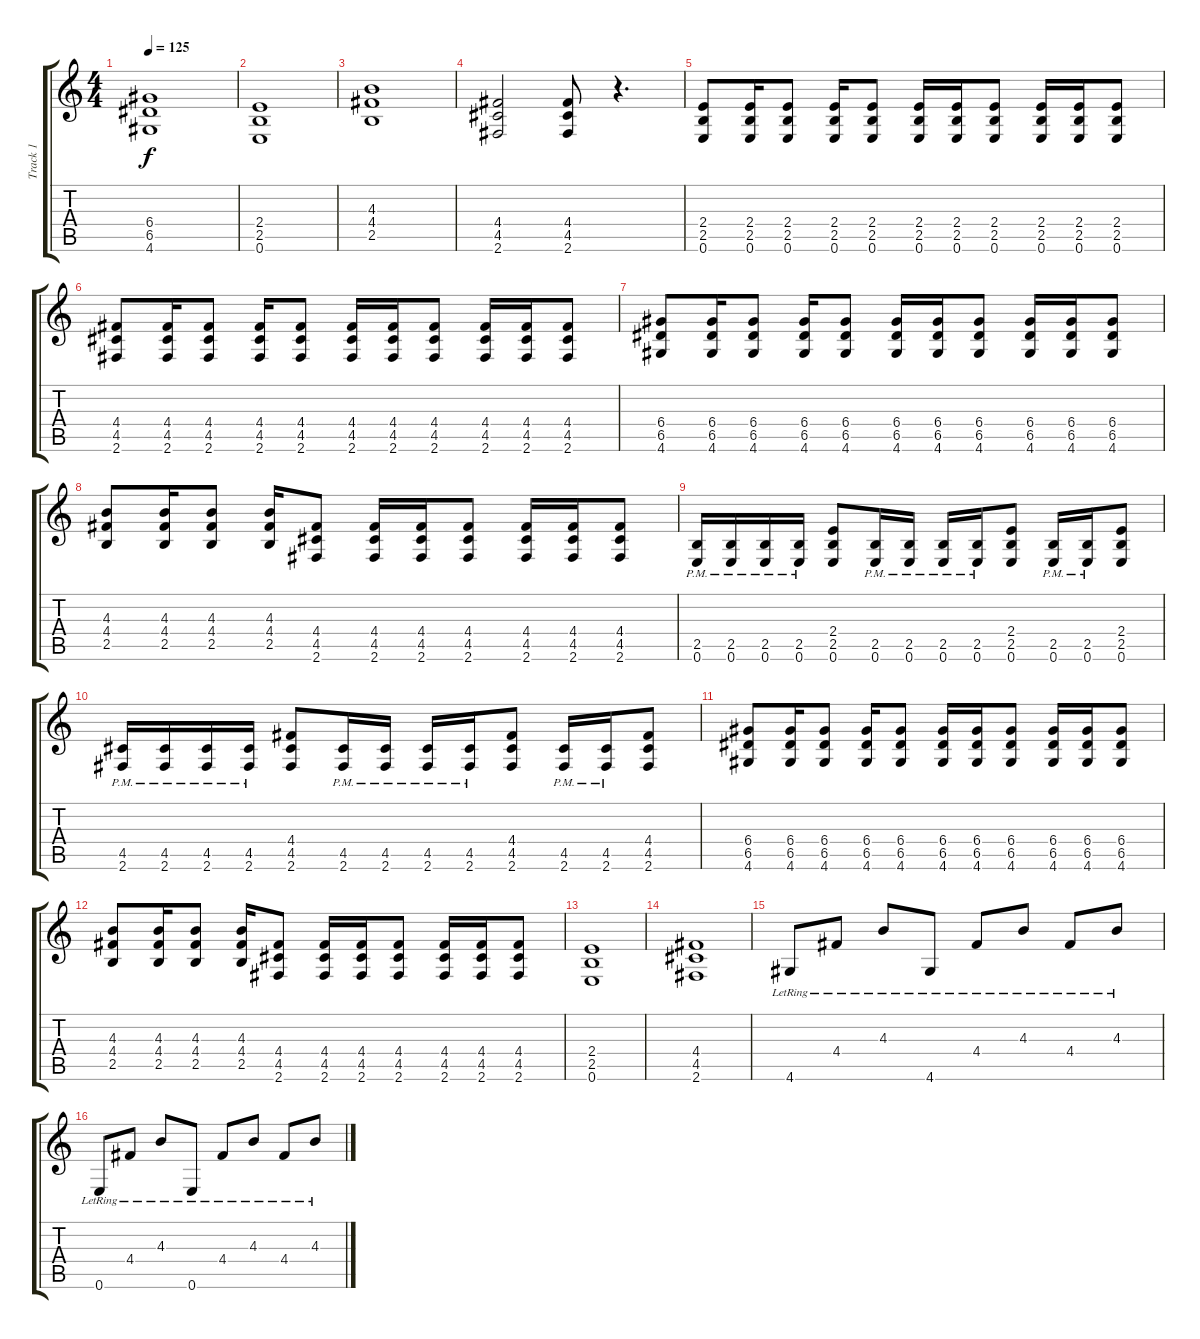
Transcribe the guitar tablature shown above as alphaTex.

\track ("Track 1" "Track 1") {instrument distortionguitar}
\staff {score tabs}
\tuning (E4 B3 G3 D3 A2 E2) {hide}
\ts (4 4)
\tempo 125
\clef g2
\ks c
(6.4 6.5 4.6).1{dy f} |
(2.4 2.5 0.6).1 |
(4.3 4.4 2.5).1 |
(4.4 4.5 2.6).2 (4.4 4.5 2.6).8 r.4{d} |
(2.4 2.5 0.6).8 (2.4 2.5 0.6).16 (2.4 2.5 0.6).8 (2.4 2.5 0.6).16 (2.4 2.5 0.6).8 (2.4 2.5 0.6).16 (2.4 2.5 0.6).16 (2.4 2.5 0.6).8 (2.4 2.5 0.6).16 (2.4 2.5 0.6).16 (2.4 2.5 0.6).8 |
(4.4 4.5 2.6).8 (4.4 4.5 2.6).16 (4.4 4.5 2.6).8 (4.4 4.5 2.6).16 (4.4 4.5 2.6).8 (4.4 4.5 2.6).16 (4.4 4.5 2.6).16 (4.4 4.5 2.6).8 (4.4 4.5 2.6).16 (4.4 4.5 2.6).16 (4.4 4.5 2.6).8 |
(6.4 6.5 4.6).8 (6.4 6.5 4.6).16 (6.4 6.5 4.6).8 (6.4 6.5 4.6).16 (6.4 6.5 4.6).8 (6.4 6.5 4.6).16 (6.4 6.5 4.6).16 (6.4 6.5 4.6).8 (6.4 6.5 4.6).16 (6.4 6.5 4.6).16 (6.4 6.5 4.6).8 |
(4.3 4.4 2.5).8 (4.3 4.4 2.5).16 (4.3 4.4 2.5).8 (4.3 4.4 2.5).16 (4.4 4.5 2.6).8 (4.4 4.5 2.6).16 (4.4 4.5 2.6).16 (4.4 4.5 2.6).8 (4.4 4.5 2.6).16 (4.4 4.5 2.6).16 (4.4 4.5 2.6).8 |
(2.5{pm} 0.6{pm}).16 (2.5{pm} 0.6{pm}).16 (2.5{pm} 0.6{pm}).16 (2.5{pm} 0.6{pm}).16 (2.4 2.5 0.6).8 (2.5{pm} 0.6{pm}).16 (2.5{pm} 0.6{pm}).16 (2.5{pm} 0.6{pm}).16 (2.5{pm} 0.6{pm}).16 (2.4 2.5 0.6).8 (2.5{pm} 0.6{pm}).16 (2.5{pm} 0.6{pm}).16 (2.4 2.5 0.6).8 |
(4.5{pm} 2.6{pm}).16 (4.5{pm} 2.6{pm}).16 (4.5{pm} 2.6{pm}).16 (4.5{pm} 2.6{pm}).16 (4.4 4.5 2.6).8 (4.5{pm} 2.6{pm}).16 (4.5{pm} 2.6{pm}).16 (4.5{pm} 2.6{pm}).16 (4.5{pm} 2.6{pm}).16 (4.4 4.5 2.6).8 (4.5{pm} 2.6{pm}).16 (4.5{pm} 2.6{pm}).16 (4.4 4.5 2.6).8 |
(6.4 6.5 4.6).8 (6.4 6.5 4.6).16 (6.4 6.5 4.6).8 (6.4 6.5 4.6).16 (6.4 6.5 4.6).8 (6.4 6.5 4.6).16 (6.4 6.5 4.6).16 (6.4 6.5 4.6).8 (6.4 6.5 4.6).16 (6.4 6.5 4.6).16 (6.4 6.5 4.6).8 |
(4.3 4.4 2.5).8 (4.3 4.4 2.5).16 (4.3 4.4 2.5).8 (4.3 4.4 2.5).16 (4.4 4.5 2.6).8 (4.4 4.5 2.6).16 (4.4 4.5 2.6).16 (4.4 4.5 2.6).8 (4.4 4.5 2.6).16 (4.4 4.5 2.6).16 (4.4 4.5 2.6).8 |
(2.4 2.5 0.6).1 |
(4.4 4.5 2.6).1 |
4.6{lr}.8{instrument electricguitarclean} 4.4{lr}.8 4.3{lr}.8 4.6{lr}.8 4.4{lr}.8 4.3{lr}.8 4.4{lr}.8 4.3{lr}.8 |
0.6{lr}.8 4.4{lr}.8 4.3{lr}.8 0.6{lr}.8 4.4{lr}.8 4.3{lr}.8 4.4{lr}.8 4.3{lr}.8
